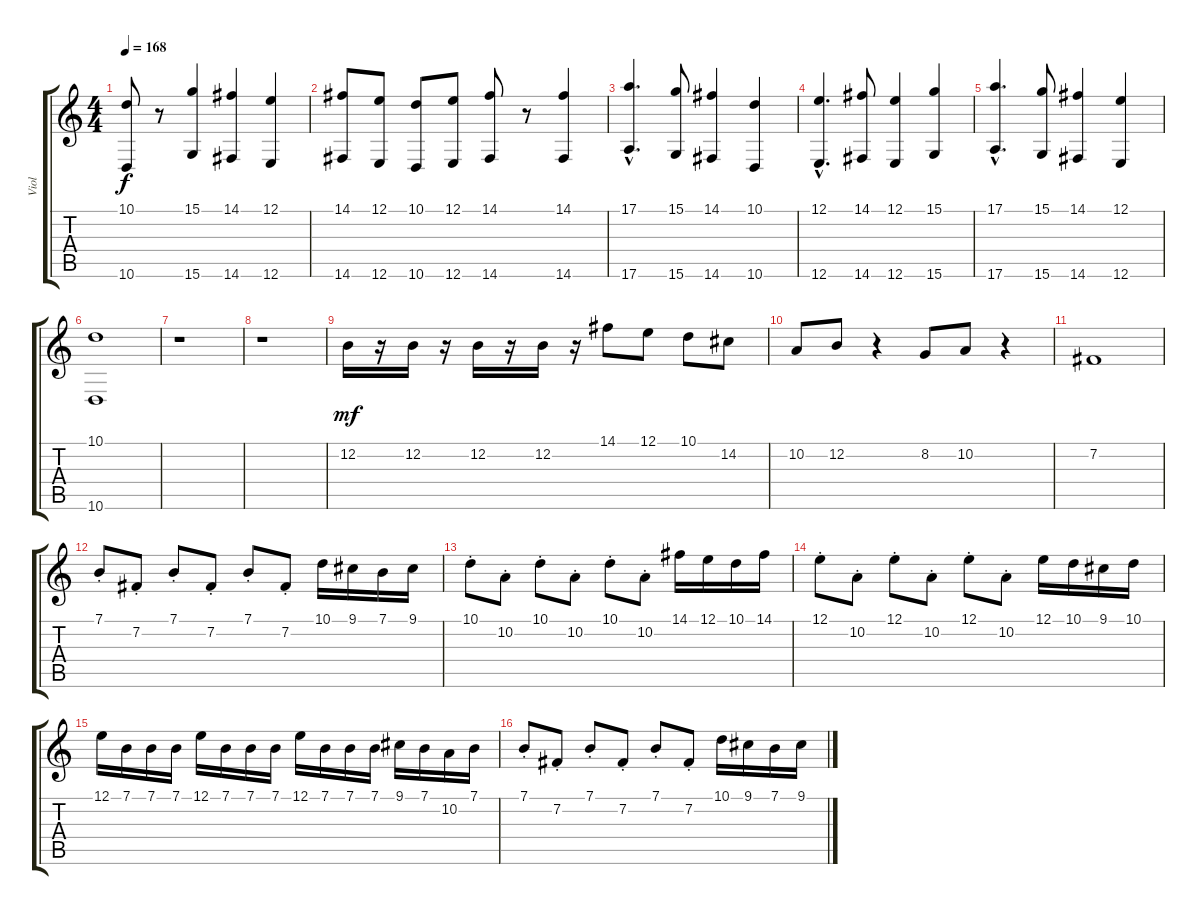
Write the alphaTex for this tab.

\track ("Viol" "Viol") {instrument violin}
\staff {score tabs}
\tuning (E4 B3 G3 D3 A2 E2) {hide}
\ts (4 4)
\tempo 168
\clef g2
\ks c
(10.1 10.6).8{dy f} r.8 (15.1 15.6).4 (14.1 14.6).4 (12.1 12.6).4 |
(14.1 14.6).8 (12.1 12.6).8 (10.1 10.6).8 (12.1 12.6).8 (14.1 14.6).8 r.8 (14.1 14.6).4 |
(17.1{hac} 17.6{hac}).4{d} (15.1 15.6).8 (14.1 14.6).4 (10.1 10.6).4 |
(12.1{hac} 12.6{hac}).4{d} (14.1 14.6).8 (12.1 12.6).4 (15.1 15.6).4 |
(17.1{hac} 17.6{hac}).4{d} (15.1 15.6).8 (14.1 14.6).4 (12.1 12.6).4 |
(10.1 10.6).1 |
\section ("" "")
r.1 |
r.1 |
12.2.16{dy mf} r.16 12.2.16 r.16 12.2.16 r.16 12.2.16 r.16 14.1.8 12.1.8 10.1.8 14.2.8 |
10.2.8 12.2.8 r.4 8.2.8 10.2.8 r.4 |
7.2.1 |
\section ("" "")
7.1{st}.8 7.2{st}.8 7.1{st}.8 7.2{st}.8 7.1{st}.8 7.2{st}.8 10.1.16 9.1.16 7.1.16 9.1.16 |
10.1{st}.8 10.2{st}.8 10.1{st}.8 10.2{st}.8 10.1{st}.8 10.2{st}.8 14.1.16 12.1.16 10.1.16 14.1.16 |
12.1{st}.8 10.2{st}.8 12.1{st}.8 10.2{st}.8 12.1{st}.8 10.2{st}.8 12.1.16 10.1.16 9.1.16 10.1.16 |
12.1.16 7.1.16 7.1.16 7.1.16 12.1.16 7.1.16 7.1.16 7.1.16 12.1.16 7.1.16 7.1.16 7.1.16 9.1.16 7.1.16 10.2.16 7.1.16 |
7.1{st}.8 7.2{st}.8 7.1{st}.8 7.2{st}.8 7.1{st}.8 7.2{st}.8 10.1.16 9.1.16 7.1.16 9.1.16
